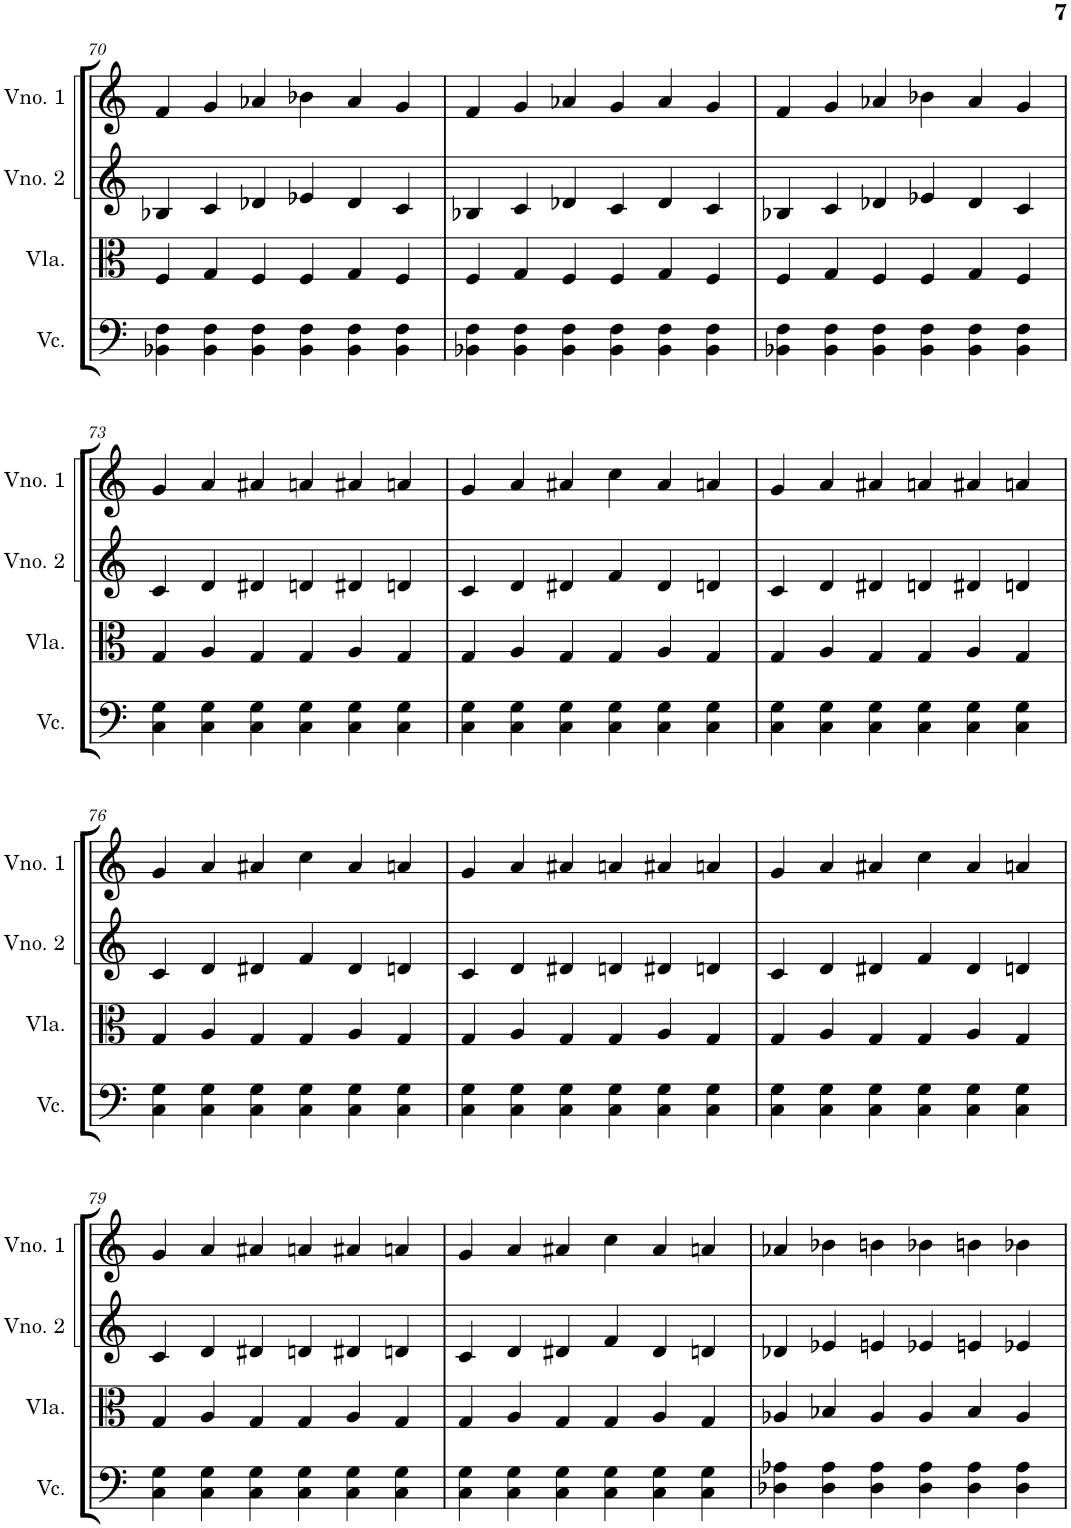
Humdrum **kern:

**kern	**kern	**kern	**kern
*part4	*part3	*part2	*part1
*staff4	*staff3	*staff2	*staff1
*I"Violoncelo	*I"Viola	*I"Violino 2	*I"Violino 1
*I'Vc.	*I'Vla.	*I'Vno. 2	*I'Vno. 1
!!LO:PB:g=z
*clefF4	*clefC3	*clefG2	*clefG2
*k[]	*k[]	*k[]	*k[]
*M3/2	*M3/2	*M3/2	*M3/2
=70	=70	=70	=70
4BB-X\ 4F\	4F/	4B-X/	4f/
4BB-\ 4F\	4G/	4c/	4g/
4BB-\ 4F\	4F/	4d-X/	4a-X/
4BB-\ 4F\	4F/	4e-X/	4b-X\
4BB-\ 4F\	4G/	4d-/	4a-/
4BB-\ 4F\	4F/	4c/	4g/
=71	=71	=71	=71
4BB-X\ 4F\	4F/	4B-X/	4f/
4BB-\ 4F\	4G/	4c/	4g/
4BB-\ 4F\	4F/	4d-X/	4a-X/
4BB-\ 4F\	4F/	4c/	4g/
4BB-\ 4F\	4G/	4d-/	4a-/
4BB-\ 4F\	4F/	4c/	4g/
=72	=72	=72	=72
4BB-X\ 4F\	4F/	4B-X/	4f/
4BB-\ 4F\	4G/	4c/	4g/
4BB-\ 4F\	4F/	4d-X/	4a-X/
4BB-\ 4F\	4F/	4e-X/	4b-X\
4BB-\ 4F\	4G/	4d-/	4a-/
4BB-\ 4F\	4F/	4c/	4g/
!!LO:LB:g=z
=73	=73	=73	=73
4C\ 4G\	4G/	4c/	4g/
4C\ 4G\	4A/	4d/	4a/
4C\ 4G\	4G/	4d#X/	4a#X/
4C\ 4G\	4G/	4dn/	4an/
4C\ 4G\	4A/	4d#X/	4a#X/
4C\ 4G\	4G/	4dn/	4an/
=74	=74	=74	=74
4C\ 4G\	4G/	4c/	4g/
4C\ 4G\	4A/	4d/	4a/
4C\ 4G\	4G/	4d#X/	4a#X/
4C\ 4G\	4G/	4f/	4cc\
4C\ 4G\	4A/	4d#/	4a#/
4C\ 4G\	4G/	4dn/	4an/
=75	=75	=75	=75
4C\ 4G\	4G/	4c/	4g/
4C\ 4G\	4A/	4d/	4a/
4C\ 4G\	4G/	4d#X/	4a#X/
4C\ 4G\	4G/	4dn/	4an/
4C\ 4G\	4A/	4d#X/	4a#X/
4C\ 4G\	4G/	4dn/	4an/
!!LO:LB:g=z
=76	=76	=76	=76
4C\ 4G\	4G/	4c/	4g/
4C\ 4G\	4A/	4d/	4a/
4C\ 4G\	4G/	4d#X/	4a#X/
4C\ 4G\	4G/	4f/	4cc\
4C\ 4G\	4A/	4d#/	4a#/
4C\ 4G\	4G/	4dn/	4an/
=77	=77	=77	=77
4C\ 4G\	4G/	4c/	4g/
4C\ 4G\	4A/	4d/	4a/
4C\ 4G\	4G/	4d#X/	4a#X/
4C\ 4G\	4G/	4dn/	4an/
4C\ 4G\	4A/	4d#X/	4a#X/
4C\ 4G\	4G/	4dn/	4an/
=78	=78	=78	=78
4C\ 4G\	4G/	4c/	4g/
4C\ 4G\	4A/	4d/	4a/
4C\ 4G\	4G/	4d#X/	4a#X/
4C\ 4G\	4G/	4f/	4cc\
4C\ 4G\	4A/	4d#/	4a#/
4C\ 4G\	4G/	4dn/	4an/
!!LO:LB:g=z
=79	=79	=79	=79
4C\ 4G\	4G/	4c/	4g/
4C\ 4G\	4A/	4d/	4a/
4C\ 4G\	4G/	4d#X/	4a#X/
4C\ 4G\	4G/	4dn/	4an/
4C\ 4G\	4A/	4d#X/	4a#X/
4C\ 4G\	4G/	4dn/	4an/
=80	=80	=80	=80
4C\ 4G\	4G/	4c/	4g/
4C\ 4G\	4A/	4d/	4a/
4C\ 4G\	4G/	4d#X/	4a#X/
4C\ 4G\	4G/	4f/	4cc\
4C\ 4G\	4A/	4d#/	4a#/
4C\ 4G\	4G/	4dn/	4an/
=81	=81	=81	=81
4D-X\ 4A-X\	4A-X/	4d-X/	4a-X/
4D-\ 4A-\	4B-X/	4e-X/	4b-X\
4D-\ 4A-\	4A-/	4en/	4bn\
4D-\ 4A-\	4A-/	4e-X/	4b-X\
4D-\ 4A-\	4B-/	4en/	4bn\
4D-\ 4A-\	4A-/	4e-X/	4b-X\
=	=	=	=
*-	*-	*-	*-
